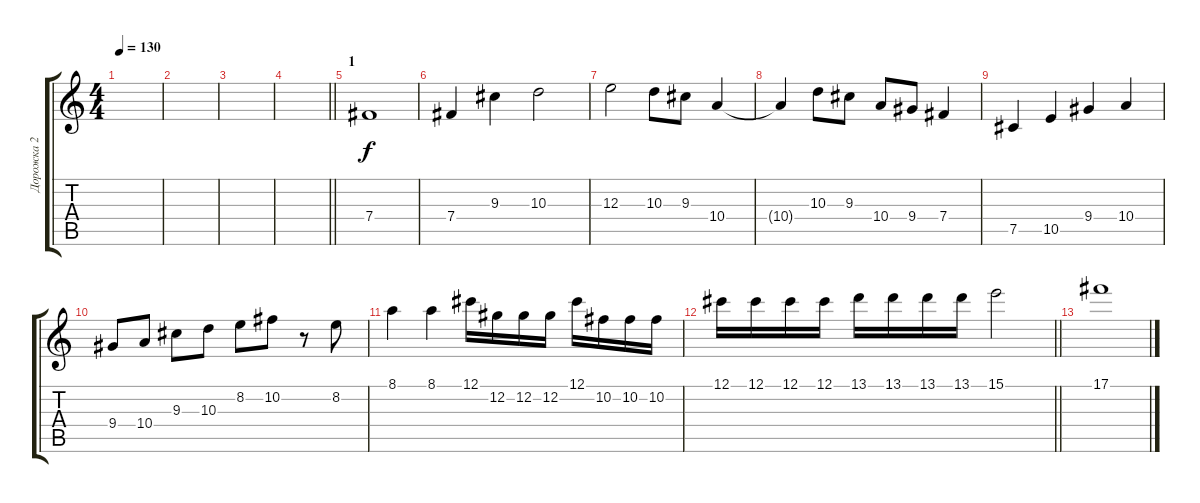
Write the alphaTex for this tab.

\track ("Дорожка 2" "Дорожка 2") {instrument distortionguitar}
\staff {score tabs}
\tuning (Db4 Ab3 E3 B2 Gb2 B1) {hide}
\ts (4 4)
\tempo 130
\clef g2
\ks c
|
|
|
\barLineRight lightlight
|
\section ("" "1")
7.4.1 |
7.4.4 9.3.4 10.3.2 |
12.3.2 10.3.8 9.3.8 10.4.4 |
10.4{t}.4 10.3.8 9.3.8 10.4.8 9.4.8 7.4.4 |
7.5.4 10.5.4 9.4.4 10.4.4 |
9.4.8 10.4.8 9.3.8 10.3.8 8.2.8 10.2.8 r.8 8.2.8 |
8.1.4 8.1.4 12.1.16 12.2.16 12.2.16 12.2.16 12.1.16 10.2.16 10.2.16 10.2.16 |
\barLineRight lightlight
12.1.16 12.1.16 12.1.16 12.1.16 13.1.16 13.1.16 13.1.16 13.1.16 15.1.2 |
17.1.1
